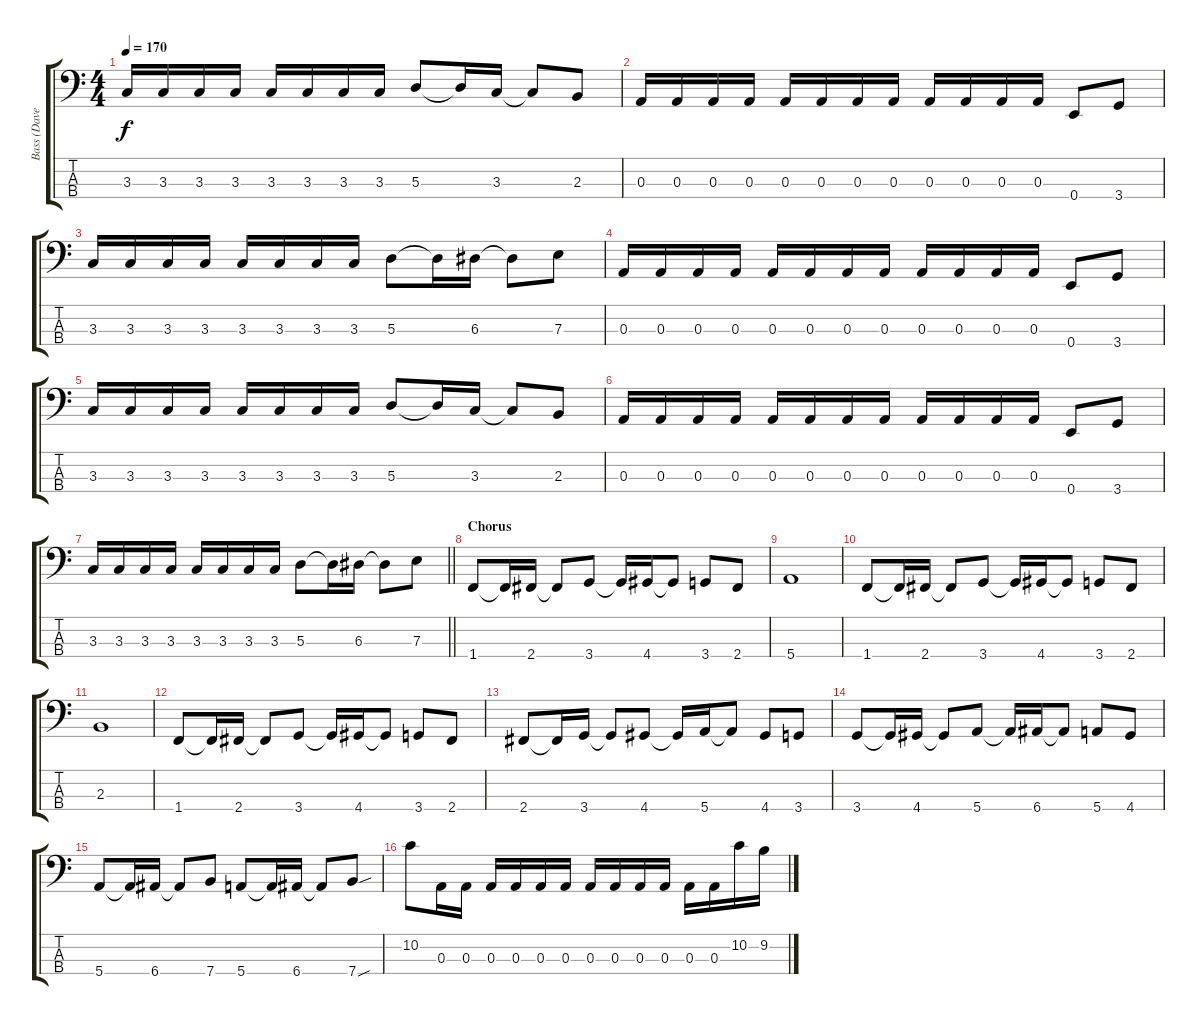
\track ("Bass (Dave Ellefson)" "Bass (Dave") {instrument electricbasspick}
\staff {score tabs}
\tuning (G2 D2 A1 E1) {hide}
\ts (4 4)
\tempo 170
\clef f4
\ks c
3.3.16{dy f} 3.3.16 3.3.16 3.3.16 3.3.16 3.3.16 3.3.16 3.3.16 5.3.8 5.3{t}.16 3.3.16 3.3{t}.8 2.3.8 |
0.3.16 0.3.16 0.3.16 0.3.16 0.3.16 0.3.16 0.3.16 0.3.16 0.3.16 0.3.16 0.3.16 0.3.16 0.4.8 3.4.8 |
3.3.16 3.3.16 3.3.16 3.3.16 3.3.16 3.3.16 3.3.16 3.3.16 5.3.8 5.3{t}.16 6.3.16 6.3{t}.8 7.3.8 |
0.3.16 0.3.16 0.3.16 0.3.16 0.3.16 0.3.16 0.3.16 0.3.16 0.3.16 0.3.16 0.3.16 0.3.16 0.4.8 3.4.8 |
3.3.16 3.3.16 3.3.16 3.3.16 3.3.16 3.3.16 3.3.16 3.3.16 5.3.8 5.3{t}.16 3.3.16 3.3{t}.8 2.3.8 |
0.3.16 0.3.16 0.3.16 0.3.16 0.3.16 0.3.16 0.3.16 0.3.16 0.3.16 0.3.16 0.3.16 0.3.16 0.4.8 3.4.8 |
\barLineRight lightlight
3.3.16 3.3.16 3.3.16 3.3.16 3.3.16 3.3.16 3.3.16 3.3.16 5.3.8 5.3{t}.16 6.3.16 6.3{t}.8 7.3.8 |
\section ("" "Chorus")
1.4.8 1.4{t}.16 2.4.16 2.4{t}.8 3.4.8 3.4{t}.16 4.4.16 4.4{t}.8 3.4.8 2.4.8 |
5.4.1 |
1.4.8 1.4{t}.16 2.4.16 2.4{t}.8 3.4.8 3.4{t}.16 4.4.16 4.4{t}.8 3.4.8 2.4.8 |
2.3.1 |
1.4.8 1.4{t}.16 2.4.16 2.4{t}.8 3.4.8 3.4{t}.16 4.4.16 4.4{t}.8 3.4.8 2.4.8 |
2.4.8 2.4{t}.16 3.4.16 3.4{t}.8 4.4.8 4.4{t}.16 5.4.16 5.4{t}.8 4.4.8 3.4.8 |
3.4.8 3.4{t}.16 4.4.16 4.4{t}.8 5.4.8 5.4{t}.16 6.4.16 6.4{t}.8 5.4.8 4.4.8 |
5.4.8 5.4{t}.16 6.4.16 6.4{t}.8 7.4.8 5.4.8 5.4{t}.16 6.4.16 6.4{t}.8 7.4{sou}.8 |
10.2.8 0.3.16 0.3.16 0.3.16 0.3.16 0.3.16 0.3.16 0.3.16 0.3.16 0.3.16 0.3.16 0.3.16 0.3.16 10.2.16 9.2.16
